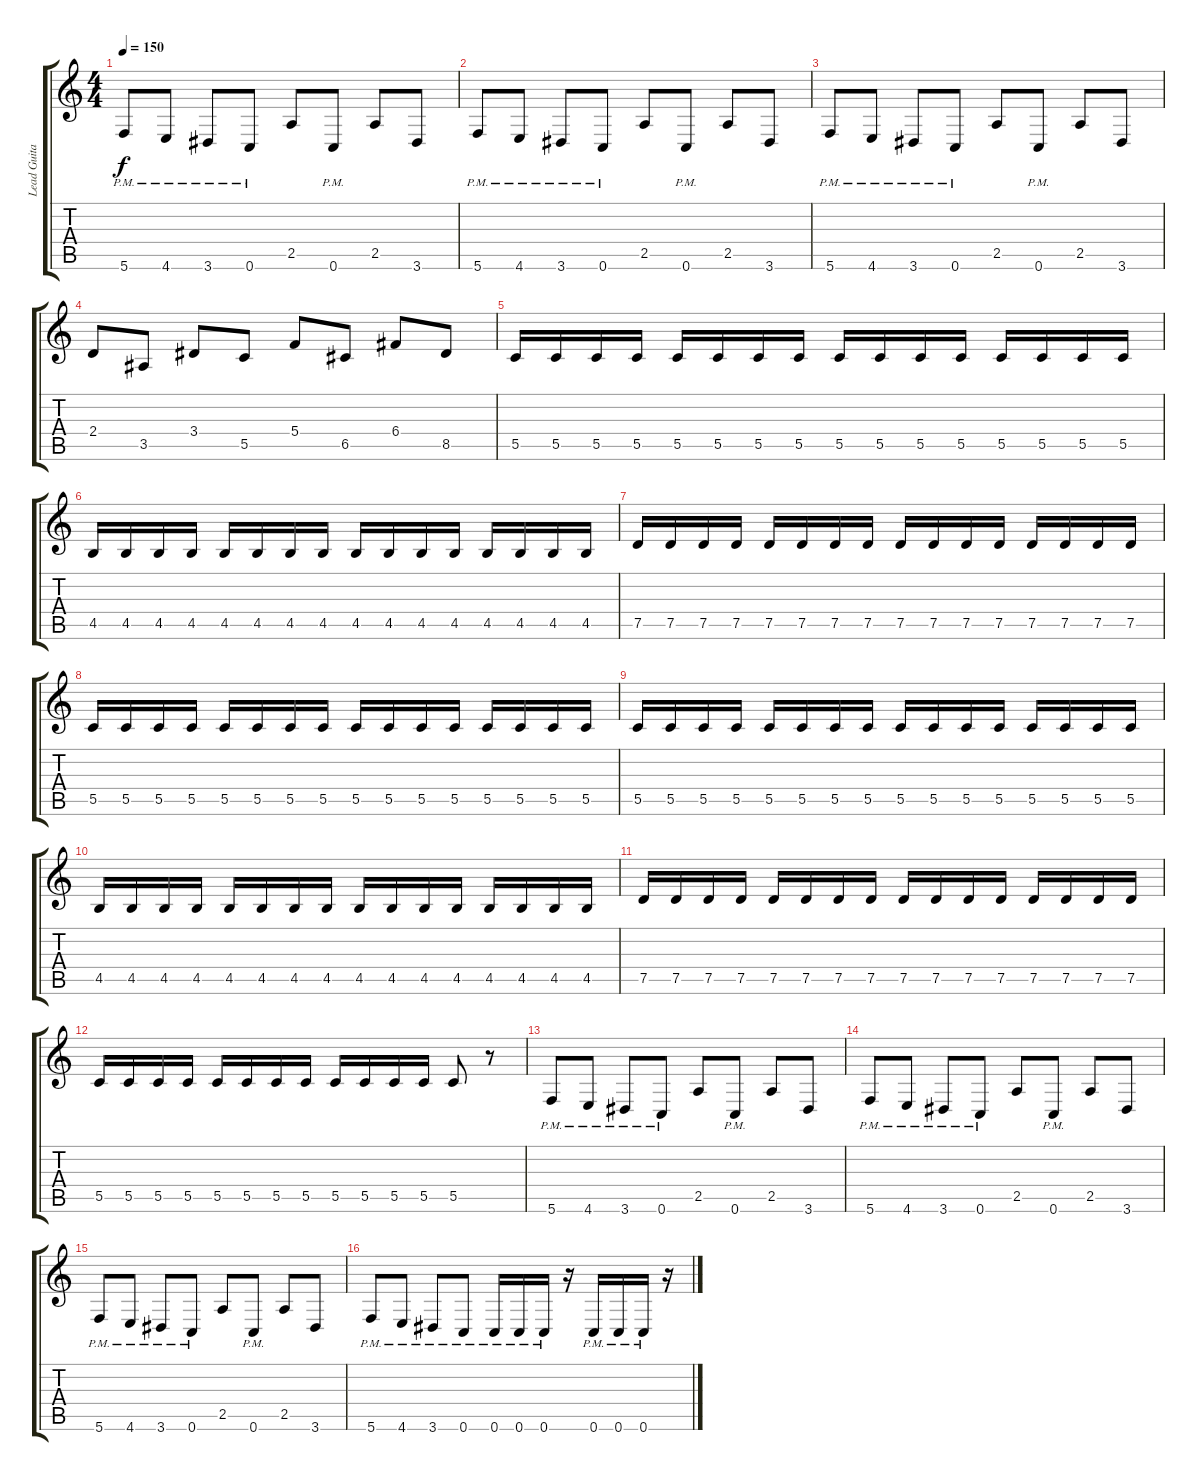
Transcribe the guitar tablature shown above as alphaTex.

\track ("Lead Guitar" "Lead Guita") {instrument distortionguitar}
\staff {score tabs}
\tuning (D4 A3 F3 C3 G2 C2) {hide}
\ts (4 4)
\tempo 150
\clef g2
\ks c
5.6{pm}.8{dy f} 4.6{pm}.8 3.6{pm}.8 0.6{pm}.8 2.5.8 0.6{pm}.8 2.5.8 3.6.8 |
5.6{pm}.8 4.6{pm}.8 3.6{pm}.8 0.6{pm}.8 2.5.8 0.6{pm}.8 2.5.8 3.6.8 |
5.6{pm}.8 4.6{pm}.8 3.6{pm}.8 0.6{pm}.8 2.5.8 0.6{pm}.8 2.5.8 3.6.8 |
2.4.8 3.5.8 3.4.8 5.5.8 5.4.8 6.5.8 6.4.8 8.5.8 |
5.5.16 5.5.16 5.5.16 5.5.16 5.5.16 5.5.16 5.5.16 5.5.16 5.5.16 5.5.16 5.5.16 5.5.16 5.5.16 5.5.16 5.5.16 5.5.16 |
4.5.16 4.5.16 4.5.16 4.5.16 4.5.16 4.5.16 4.5.16 4.5.16 4.5.16 4.5.16 4.5.16 4.5.16 4.5.16 4.5.16 4.5.16 4.5.16 |
7.5.16 7.5.16 7.5.16 7.5.16 7.5.16 7.5.16 7.5.16 7.5.16 7.5.16 7.5.16 7.5.16 7.5.16 7.5.16 7.5.16 7.5.16 7.5.16 |
5.5.16 5.5.16 5.5.16 5.5.16 5.5.16 5.5.16 5.5.16 5.5.16 5.5.16 5.5.16 5.5.16 5.5.16 5.5.16 5.5.16 5.5.16 5.5.16 |
5.5.16 5.5.16 5.5.16 5.5.16 5.5.16 5.5.16 5.5.16 5.5.16 5.5.16 5.5.16 5.5.16 5.5.16 5.5.16 5.5.16 5.5.16 5.5.16 |
4.5.16 4.5.16 4.5.16 4.5.16 4.5.16 4.5.16 4.5.16 4.5.16 4.5.16 4.5.16 4.5.16 4.5.16 4.5.16 4.5.16 4.5.16 4.5.16 |
7.5.16 7.5.16 7.5.16 7.5.16 7.5.16 7.5.16 7.5.16 7.5.16 7.5.16 7.5.16 7.5.16 7.5.16 7.5.16 7.5.16 7.5.16 7.5.16 |
5.5.16 5.5.16 5.5.16 5.5.16 5.5.16 5.5.16 5.5.16 5.5.16 5.5.16 5.5.16 5.5.16 5.5.16 5.5.8 r.8 |
5.6{pm}.8 4.6{pm}.8 3.6{pm}.8 0.6{pm}.8 2.5.8 0.6{pm}.8 2.5.8 3.6.8 |
5.6{pm}.8 4.6{pm}.8 3.6{pm}.8 0.6{pm}.8 2.5.8 0.6{pm}.8 2.5.8 3.6.8 |
5.6{pm}.8 4.6{pm}.8 3.6{pm}.8 0.6{pm}.8 2.5.8 0.6{pm}.8 2.5.8 3.6.8 |
5.6{pm}.8 4.6{pm}.8 3.6{pm}.8 0.6{pm}.8 0.6{pm}.16 0.6{pm}.16 0.6{pm}.16 r.16 0.6{pm}.16 0.6{pm}.16 0.6{pm}.16 r.16
